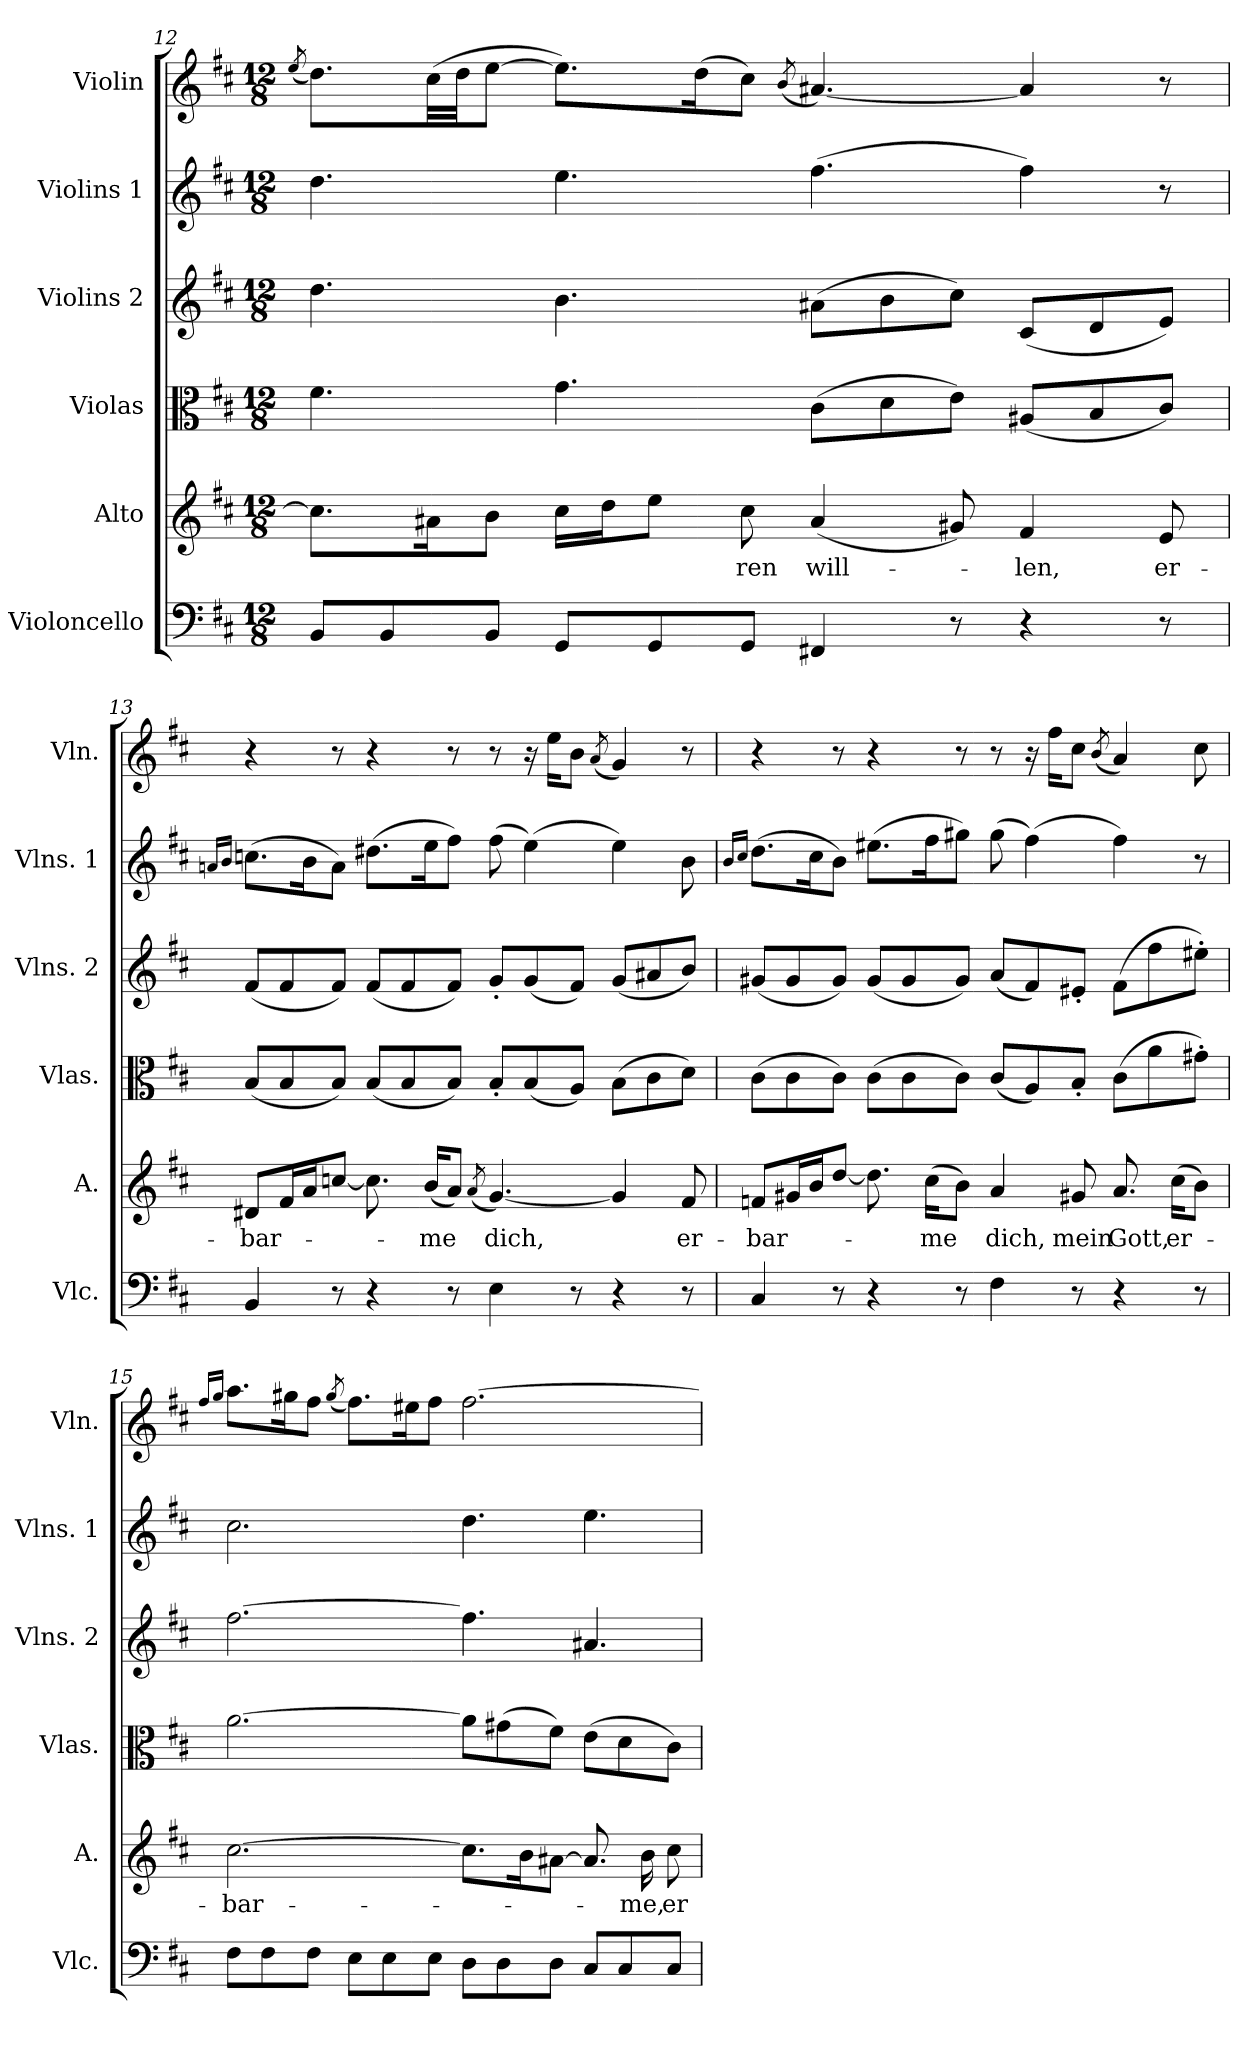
**kern	**kern	**text	**kern	**kern	**kern	**kern
*part6	*part5	*part5	*part4	*part3	*part2	*part1
*staff6	*staff5	*staff5	*staff4	*staff3	*staff2	*staff1
*I"Violoncello	*I"Alto	*	*I"Violas	*I"Violins 2	*I"Violins 1	*I"Violin
*I'Vlc.	*I'A.	*	*I'Vlas.	*I'Vlns. 2	*I'Vlns. 1	*I'Vln.
*clefF4	*clefG2	*	*clefC3	*clefG2	*clefG2	*clefG2
*k[f#c#]	*k[f#c#]	*	*k[f#c#]	*k[f#c#]	*k[f#c#]	*k[f#c#]
*M12/8	*M12/8	*	*M12/8	*M12/8	*M12/8	*M12/8
=12	=12	=12	=12	=12	=12	=12
.	.	.	.	.	.	(8qee/
8BB/L	8.cc#\L]	.	4.f#\	4.dd\	4.dd\	8.dd\L)
8BB/	.	.	.	.	.	.
.	16a#X\K	.	.	.	.	(32cc#\LL
.	.	.	.	.	.	32dd\JJ
8BB/J	8b\J	.	.	.	.	[8ee\J
8GG/L	16cc#\LL	.	4.g\	4.b\	4.ee\	8.ee\L])
.	16dd\J	.	.	.	.	.
8GG/	8ee\J	.	.	.	.	.
.	.	.	.	.	.	(16dd\K
!	!	!LO:LY:b	!	!	!	!
8GG/J	8cc#\	-ren	.	.	.	8cc#\J)
.	.	.	.	.	.	(8qb/
!	!	!LO:LY:b	!	!	!	!
4FF#X/	(4a#/	-will-	(8c#\L	(8a#X\L	(4.ff#\	[4.a#X/)
.	.	.	8d\	8b\	.	.
8r	8g#X/)	.	8e\J)	8cc#\J)	.	.
!	!	!LO:LY:b	!	!	!	!
4r	4f#/	-len,	(8A#X/L	(8c#/L	4ff#\)	4a#/]
.	.	.	8B/	8d/	.	.
!	!	!LO:LY:b	!	!	!	!
8r	8e/	er-	8c#/J)	8e/J)	8r	8r
!!LO:PB:g=z
=13	=13	=13	=13	=13	=13	=13
.	.	.	.	.	16qan/LL	.
.	.	.	.	.	16qb/JJ	.
!	!	!LO:LY:b	!	!	!	!
4BB/	8d#X/L	-bar-	(8B/L	(8f#/L	(8.ccn\L	4r
.	16f#/L	.	8B/	8f#/	.	.
.	16a/J	.	.	.	16b\K	.
8r	[8ccn/J	.	8B/J)	8f#/J)	8a\J)	8r
4r	8.cc\]	.	(8B/L	(8f#/L	(8.dd#X\L	4r
.	.	.	8B/	8f#/	.	.
!	!	!LO:LY:b	!	!	!	!
.	(16b/KL	-me	.	.	16ee\K	.
8r	8a/J)	.	8B/J)	8f#/J)	8ff#\J)	8r
.	(8qa/	.	.	.	.	.
!	!	!LO:LY:b	!	!	!	!
4E\	[4.g/)	dich,	8B'/L	8g'/L	(8ff#\	8r
.	.	.	(8B/	(8g/	(4ee\)	16r
.	.	.	.	.	.	16ee\KL
8r	.	.	8A/J)	8f#/J)	.	8b\J
.	.	.	.	.	.	(8qa/
4r	4g/]	.	(8B\L	(8g/L	4ee\)	4g/)
.	.	.	8c#\	8a#X/	.	.
!	!	!LO:LY:b	!	!	!	!
8r	8f#/	er-	8d\J)	8b/J)	8b\	8r
!!LO:LB:g=z
=14	=14	=14	=14	=14	=14	=14
.	.	.	.	.	16qb/LL	.
.	.	.	.	.	16qcc#/JJ	.
!	!	!LO:LY:b	!	!	!	!
4C#/	8fn/L	-bar-	(8c#\L	(8g#X/L	(8.dd\L	4r
.	16g#X/L	.	8c#\	8g#/	.	.
.	16b/J	.	.	.	16cc#\K	.
8r	[8dd/J	.	8c#\J)	8g#/J)	8b\J)	8r
4r	8.dd\]	.	(8c#\L	(8g#/L	(8.ee#X\L	4r
.	.	.	8c#\	8g#/	.	.
!	!	!LO:LY:b	!	!	!	!
.	(16cc#\KL	-me	.	.	16ff#\K	.
8r	8b\J)	.	8c#\J)	8g#/J)	8gg#X\J)	8r
!	!	!LO:LY:b	!	!	!	!
4F#\	4a/	dich,	(8c#/L	(8a/L	(8gg#\	8r
.	.	.	8A/)	8f#/)	(4ff#\)	16r
.	.	.	.	.	.	16ff#\KL
!	!	!LO:LY:b	!	!	!	!
8r	8g#X/	mein	8B'/J	8e#X'/J	.	8cc#\J
.	.	.	.	.	.	(8qb/
!	!	!LO:LY:b	!	!	!	!
4r	8.a/	Gott,	(8c#\L	(8f#\L	4ff#\)	4a/)
.	.	.	8a\	8ff#\	.	.
!	!	!LO:LY:b	!	!	!	!
.	(16cc#\KL	er-	.	.	.	.
8r	8b\J)	.	8g#X'\J)	8ee#X'\J)	8r	8cc#\
!!LO:PB:g=z
=15	=15	=15	=15	=15	=15	=15
.	.	.	.	.	.	16qff#/LL
.	.	.	.	.	.	16qgg/JJ
!	!	!LO:LY:b	!	!	!	!
8F#\L	[2.cc#\	-bar-	[2.a\	[2.ff#\	2.cc#\	8.aa\L
8F#\	.	.	.	.	.	.
.	.	.	.	.	.	16gg#X\K
8F#\J	.	.	.	.	.	8ff#\J
.	.	.	.	.	.	(8qgg#/
8E\L	.	.	.	.	.	8.ff#\L)
8E\	.	.	.	.	.	.
.	.	.	.	.	.	16ee#X\K
8E\J	.	.	.	.	.	8ff#\J
8D\L	8.cc#\L]	.	8a\L]	4.ff#\]	4.dd\	[2.ff#\
8D\	.	.	(8g#X\	.	.	.
.	16b\K	.	.	.	.	.
8D\J	[8a#X\J	.	8f#\J)	.	.	.
8C#/L	8.a#/]	.	(8e\L	4.a#X/	4.ee\	.
8C#/	.	.	8d\	.	.	.
!	!	!LO:LY:b	!	!	!	!
.	16b\	-me,	.	.	.	.
!	!	!LO:LY:b	!	!	!	!
8C#/J	8cc#\	er-	8c#\J)	.	.	.
=	=	=	=	=	=	=
*-	*-	*-	*-	*-	*-	*-
